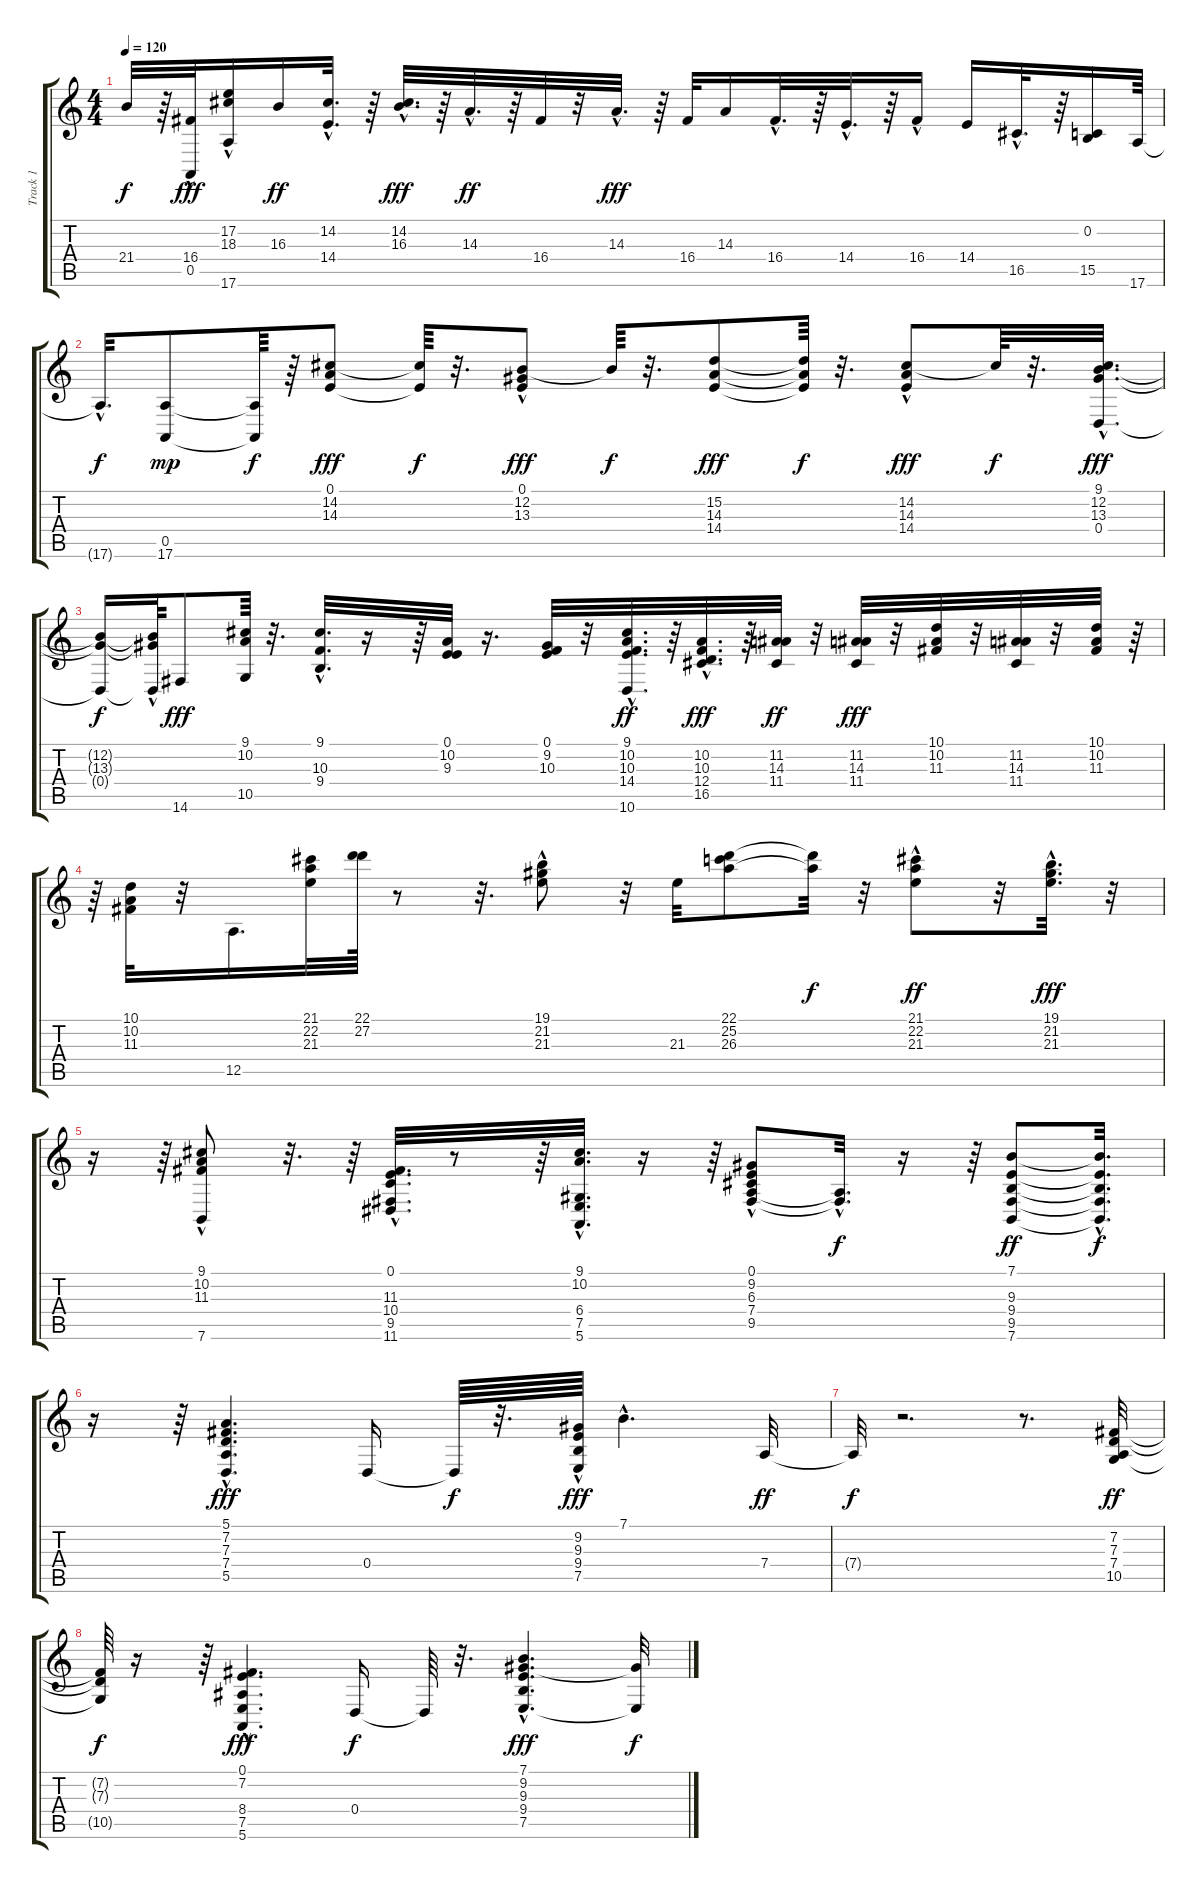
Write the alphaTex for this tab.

\track ("Track 1" "Track 1") {instrument honkytonkpiano}
\staff {score tabs}
\tuning (E4 B3 G3 D3 A2 E2) {hide}
\ts (4 4)
\tempo 120
\clef g2
\ks c
21.4{t}.32{dy f} r.64 (16.4{hac} 0.5).32{dy fff} (17.2 18.3{hac} 17.6{hac}).16 16.3.16{dy ff} (14.2 14.4{hac}).32{d} r.64 (14.2 16.3{hac}).32{d dy fff} r.64 14.3{hac}.32{d dy ff} r.64 16.4.32 r.32 14.3{hac}.32{d dy fff} r.64 16.4.32 14.3.16 16.4{hac}.32{d} r.64 14.4{hac}.32{d} r.64 16.4{hac}.16 14.4.16 16.5{hac}.32{d} r.64 (0.2 15.5).16 17.6.64 |
17.6{hac t}.32{d dy f} (0.5 17.6).8{dy mp} (0.5{t} 17.6{t}).64{dy f} r.64 (0.1 14.2 14.3).8{dy fff} (0.1{t} 14.2{t}).64{dy f} r.32{d} (0.1 12.2 13.3{hac}).8{dy fff} 12.2{t}.64{dy f} r.32{d} (15.2 14.3 14.4).8{dy fff} (15.2{t} 14.3{t} 14.4{t}).64{dy f} r.32{d} (14.2 14.3 14.4{hac}).8{dy fff} 14.2{t}.64{dy f} r.32{d} (9.1 12.2{hac} 13.3{hac} 0.4{hac}).32{d dy fff} |
(12.2{t} 13.3{t} 0.4{t}).16{dy f} (12.2{hac t} 13.3{t} 0.4{t}).64 14.6.8{dy fff} (9.1 10.2 10.5).64 r.32{d} (9.1{hac} 10.3 9.4).32{d} r.16 r.64 (0.1 10.2 9.3).32 r.16{d} (0.1 9.2 10.3).32 r.32 (9.1{hac} 10.2 10.3 14.4 10.6{hac}).32{d dy ff} r.64 (10.2 10.3 12.4{hac} 16.5).32{d dy fff} r.64 (11.2 14.3 11.4).32{dy ff} r.32 (11.2 14.3 11.4).32{dy fff} r.32 (10.1 10.2 11.3).32 r.32 (11.2 14.3 11.4).32 r.32 (10.1 10.2 11.3).32 r.64 |
r.64 (10.1 10.2 11.3).32 r.32 12.5.16{d} (21.1 22.2 21.3).32 (22.1 27.2).64 r.8 r.32{d} (19.1 21.2{hac} 21.3{hac}).8 r.32 21.3.32 (22.1 25.2 26.3).8 (22.1{t} 26.3{t}).32{dy f} r.32 (21.1 22.2 21.3{hac}).8{dy ff} r.32 (19.1 21.2{hac} 21.3).32{d dy fff} r.32 |
r.16 r.64 (9.1 10.2 11.3 7.6{hac}).8{volume 12} r.32{d} r.64 (0.1 11.3 10.4 9.5{hac} 11.6).32{d} r.8 r.64 (9.1{hac} 10.2 6.4 7.5 5.6).32{d} r.16 r.64 (0.1{hac} 9.2{hac} 6.3 7.4 9.5).8 (7.4{t} 9.5{hac t}).32{d dy f} r.16 r.64 (7.1 9.3 9.4 9.5 7.6).8{dy ff} (7.1{t} 9.3{t} 9.4{t} 9.5{t} 7.6{hac t}).32{d dy f} |
r.16 r.64 (5.1{hac} 7.2{hac} 7.3{hac} 7.4{hac} 5.5).4{d dy fff} 0.4.16 0.4{t}.64{dy f} r.32{d} (9.2{hac} 9.3{hac} 9.4{hac} 7.5{hac}).64{dy fff} 7.1{hac}.4{d} 7.4.32{dy ff} |
7.4{t}.32{dy f} r.2{d} r.8{d} (7.2 7.3 7.4 10.5).32{dy ff} |
(7.2{t} 7.3{t} 10.5{t}).64{dy f} r.16 r.64 (0.1{hac} 7.2{hac} 8.4{hac} 7.5{hac} 5.6).4{d dy fff} 0.4.16{dy f} 0.4{t}.64 r.32{d} (7.1 9.2{hac} 9.3 9.4 7.5{hac}).4{d dy fff} (9.2{t} 7.5{t}).32{dy f}
